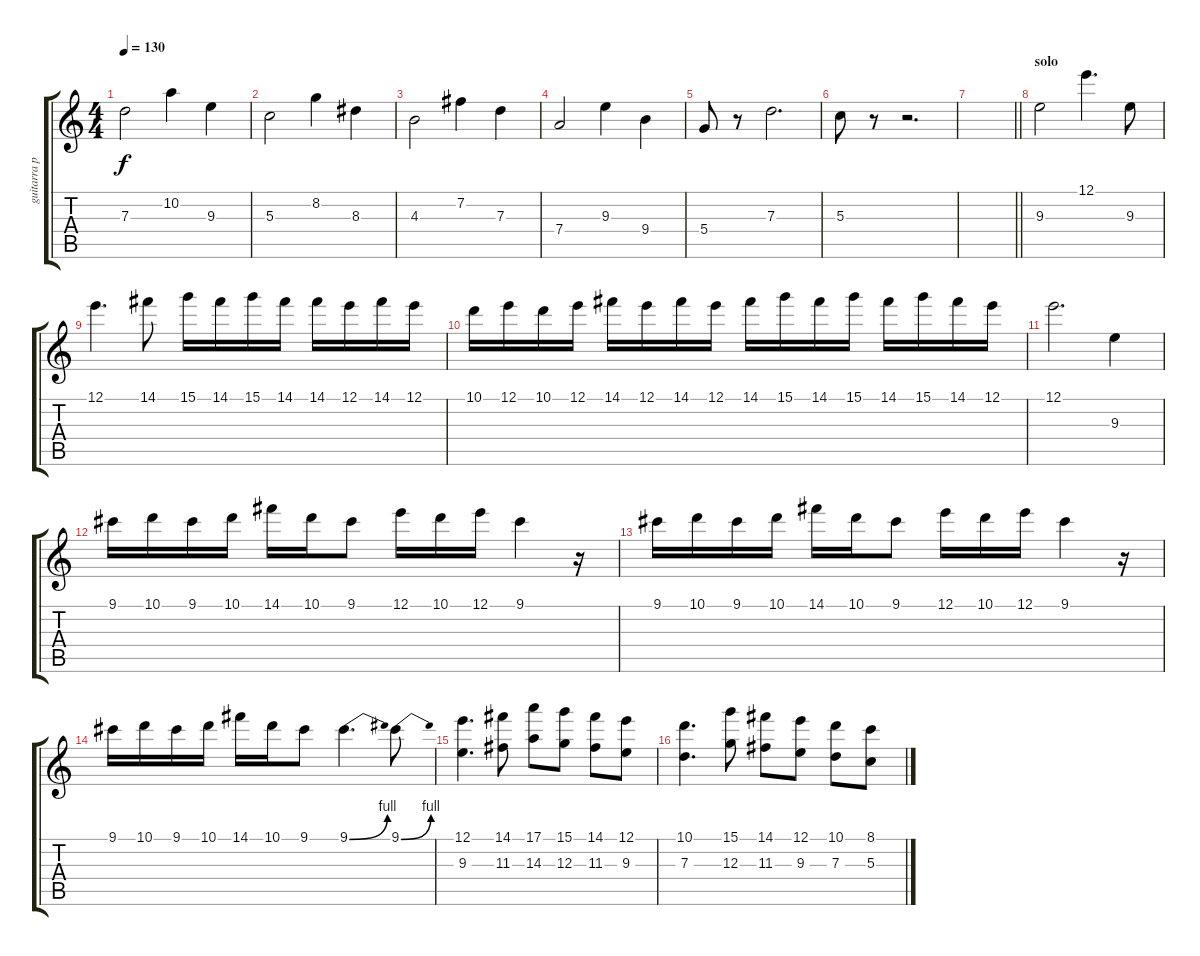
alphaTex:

\track ("guitarra primera" "guitarra p") {instrument distortionguitar}
\staff {score tabs}
\tuning (E4 B3 G3 D3 A2 E2) {hide}
\ts (4 4)
\tempo 130
\clef g2
\ks c
7.3.2{dy f} 10.2.4 9.3.4 |
5.3.2 8.2.4 8.3.4 |
4.3.2 7.2.4 7.3.4 |
7.4.2 9.3.4 9.4.4 |
5.4.8 r.8 7.3.2{d} |
5.3.8 r.8 r.2{d} |
\barLineRight lightlight
|
\section ("" "solo")
9.3.2 12.1.4{d} 9.3.8 |
12.1.4{d} 14.1.8 15.1.16 14.1.16 15.1.16 14.1.16 14.1.16 12.1.16 14.1.16 12.1.16 |
10.1.16 12.1.16 10.1.16 12.1.16 14.1.16 12.1.16 14.1.16 12.1.16 14.1.16 15.1.16 14.1.16 15.1.16 14.1.16 15.1.16 14.1.16 12.1.16 |
12.1.2{d} 9.3.4 |
9.1.16 10.1.16 9.1.16 10.1.16 14.1.16 10.1.16 9.1.8 12.1.16 10.1.16 12.1.16 9.1.4 r.16 |
9.1.16 10.1.16 9.1.16 10.1.16 14.1.16 10.1.16 9.1.8 12.1.16 10.1.16 12.1.16 9.1.4 r.16 |
9.1.16 10.1.16 9.1.16 10.1.16 14.1.16 10.1.16 9.1.8 9.1{be (bend 0 0 60 4)}.4{d} 9.1{be (bend 0 0 60 4)}.8 |
(12.1 9.3).4{d} (14.1 11.3).8 (17.1 14.3).8 (15.1 12.3).8 (14.1 11.3).8 (12.1 9.3).8 |
(10.1 7.3).4{d} (15.1 12.3).8 (14.1 11.3).8 (12.1 9.3).8 (10.1 7.3).8 (8.1 5.3).8
